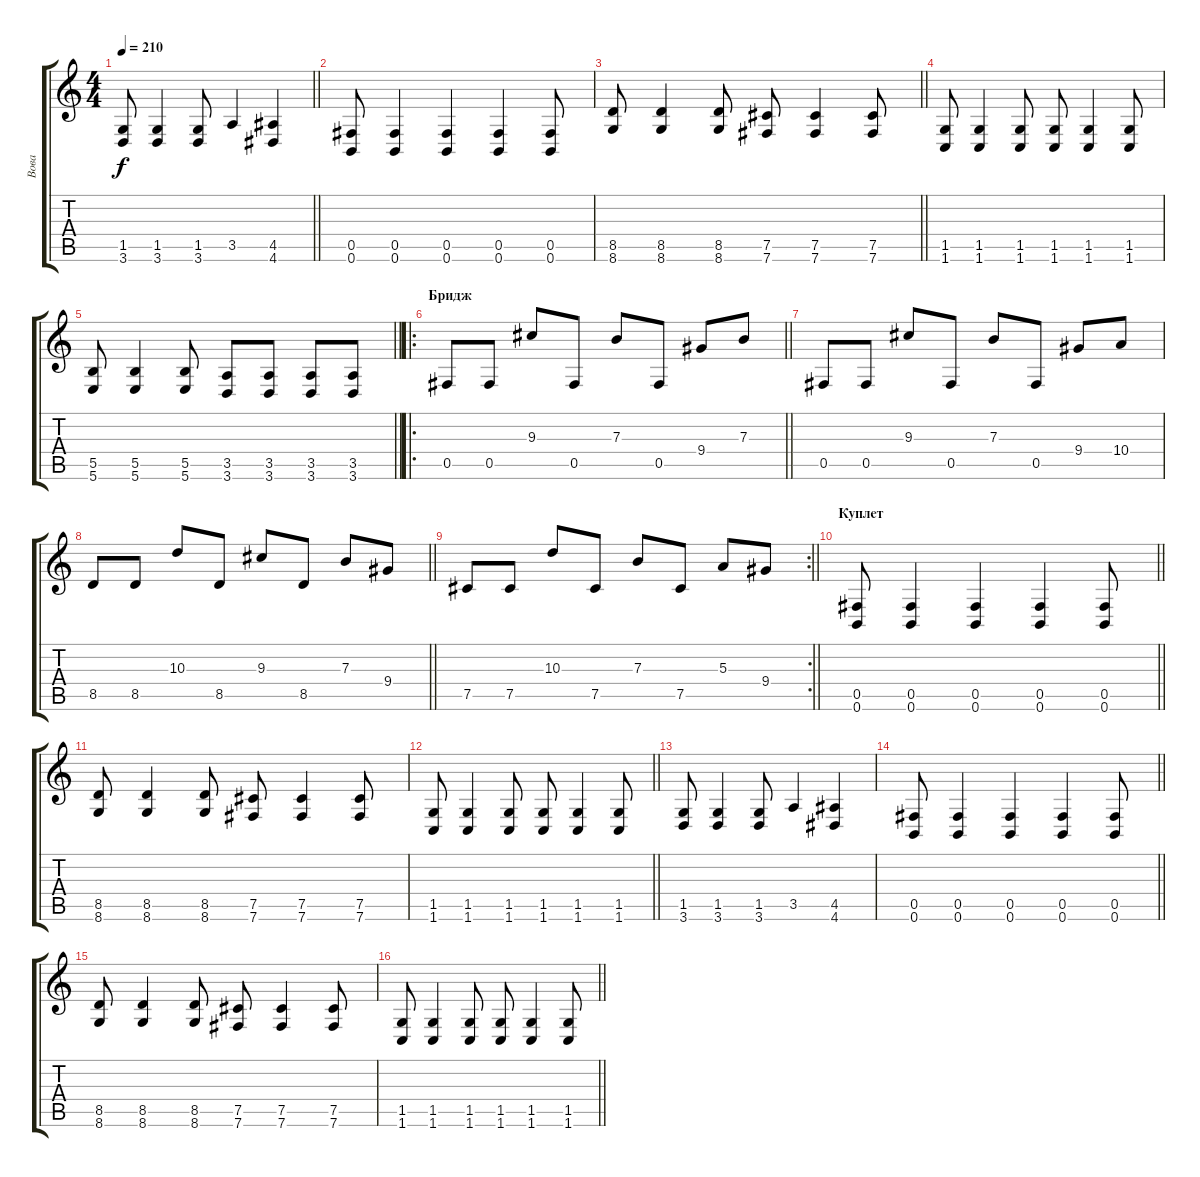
\track ("Вова" "Вова") {instrument distortionguitar}
\staff {score tabs}
\tuning (Db4 Ab3 E3 B2 Gb2 B1) {hide}
\ts (4 4)
\tempo 210
\clef g2
\barLineRight lightlight
\ks c
(1.5 3.6).8{dy f} (1.5 3.6).4 (1.5 3.6).8 3.5.4 (4.5 4.6).4 |
(0.5 0.6).8 (0.5 0.6).4 (0.5 0.6).4 (0.5 0.6).4 (0.5 0.6).8 |
\barLineRight lightlight
(8.5 8.6).8 (8.5 8.6).4 (8.5 8.6).8 (7.5 7.6).8 (7.5 7.6).4 (7.5 7.6).8 |
(1.5 1.6).8 (1.5 1.6).4 (1.5 1.6).8 (1.5 1.6).8 (1.5 1.6).4 (1.5 1.6).8 |
\barLineRight lightlight
(5.5 5.6).8 (5.5 5.6).4 (5.5 5.6).8 (3.5 3.6).8 (3.5 3.6).8 (3.5 3.6).8 (3.5 3.6).8 |
\ro
\section ("" "Бридж")
\barLineRight lightlight
0.5.8 0.5.8 9.3.8 0.5.8 7.3.8 0.5.8 9.4.8 7.3.8 |
0.5.8 0.5.8 9.3.8 0.5.8 7.3.8 0.5.8 9.4.8 10.4.8 |
\barLineRight lightlight
8.5.8 8.5.8 10.3.8 8.5.8 9.3.8 8.5.8 7.3.8 9.4.8 |
\rc 2
\barLineRight lightlight
7.5.8 7.5.8 10.3.8 7.5.8 7.3.8 7.5.8 5.3.8 9.4.8 |
\section ("" "Куплет")
\barLineRight lightlight
(0.5 0.6).8 (0.5 0.6).4 (0.5 0.6).4 (0.5 0.6).4 (0.5 0.6).8 |
(8.5 8.6).8 (8.5 8.6).4 (8.5 8.6).8 (7.5 7.6).8 (7.5 7.6).4 (7.5 7.6).8 |
\barLineRight lightlight
(1.5 1.6).8 (1.5 1.6).4 (1.5 1.6).8 (1.5 1.6).8 (1.5 1.6).4 (1.5 1.6).8 |
(1.5 3.6).8 (1.5 3.6).4 (1.5 3.6).8 3.5.4 (4.5 4.6).4 |
\barLineRight lightlight
(0.5 0.6).8 (0.5 0.6).4 (0.5 0.6).4 (0.5 0.6).4 (0.5 0.6).8 |
(8.5 8.6).8 (8.5 8.6).4 (8.5 8.6).8 (7.5 7.6).8 (7.5 7.6).4 (7.5 7.6).8 |
\barLineRight lightlight
(1.5 1.6).8 (1.5 1.6).4 (1.5 1.6).8 (1.5 1.6).8 (1.5 1.6).4 (1.5 1.6).8
